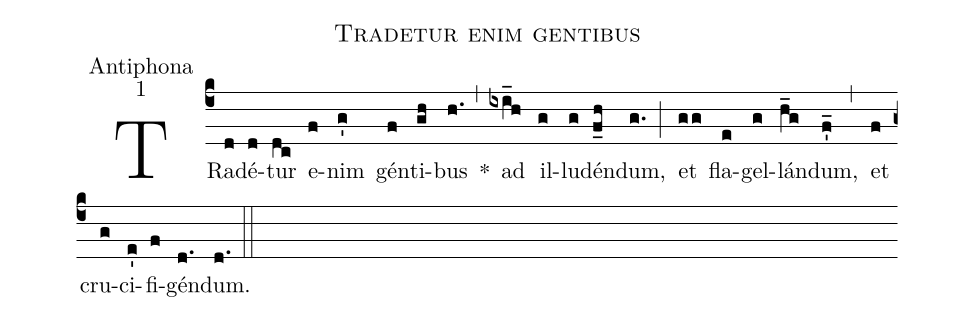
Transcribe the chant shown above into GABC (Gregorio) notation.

name:Tradetur enim gentibus;
office-part:Antiphona;
mode:1;
%%
(c4) TRa(d)dé(d)tur(dc) e(f)nim(g') gén(f)ti(gh)bus(h.) *(,) ad(ixi_h) il(g)lu(g)dén(f_h)dum,(g.) (;) et(gg) fla(e)gel(g)lán(h_g)dum,(f'_) (,) et(f) cru(g)ci(e')fi(f)gén(d.)dum.(d.) (::)
